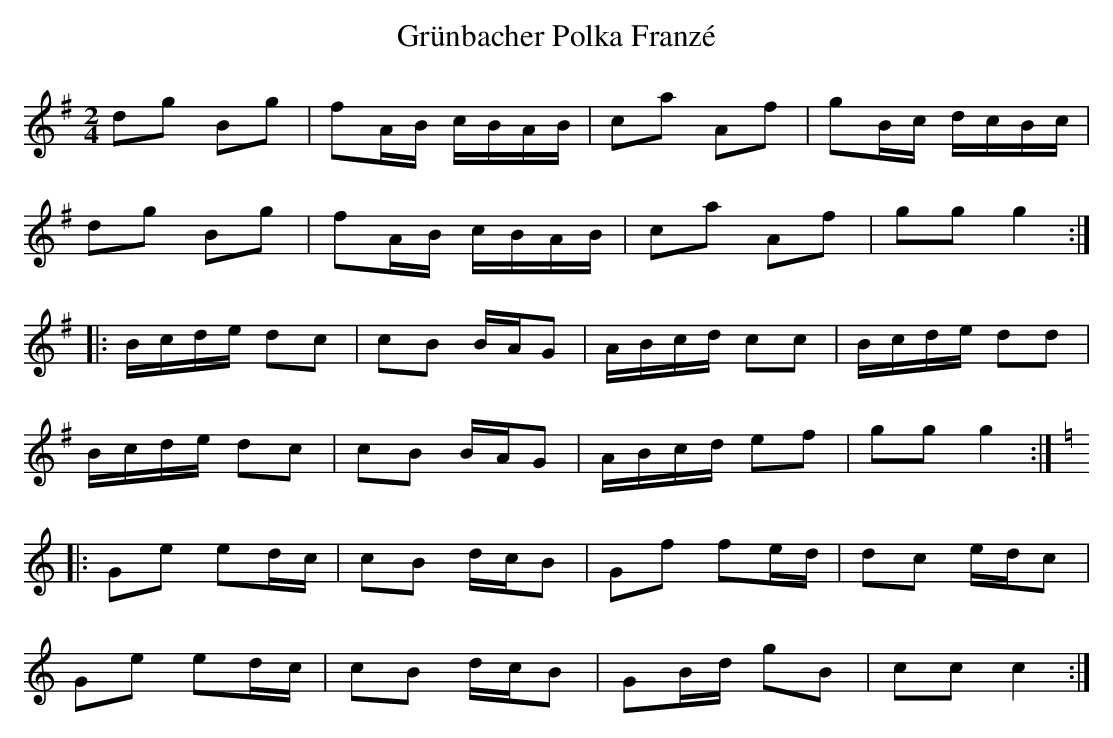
X:1
T:Grünbacher Polka Franzé
M:2/4
L:1/16
K:G
d2g2 B2g2|f2AB cBAB|c2a2 A2f2|g2Bc dcBc|
d2g2 B2g2|f2AB cBAB|c2a2 A2f2|g2g2g4:|
|:Bcde d2c2|c2B2 BAG2|ABcd c2c2|Bcde d2d2|
Bcde d2c2|c2B2 BAG2|ABcd e2f2|g2g2g4:|
K:C
|:G2e2 e2dc|c2B2 dcB2|G2f2 f2ed|d2c2 edc2|
G2e2 e2dc|c2B2 dcB2|G2Bd g2B2|c2c2c4:|
